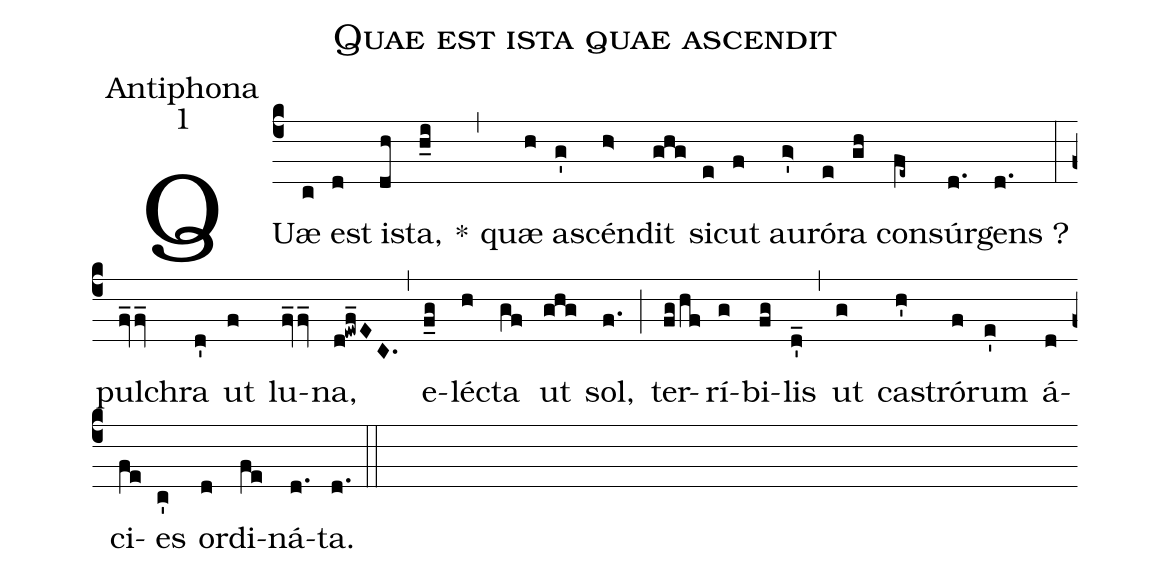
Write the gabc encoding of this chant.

name:Quae est ista quae ascendit;
office-part:Antiphona;
mode:1;
%%
(c4) QUæ(c) est(d) i(dh)sta,(h_i) *(,) quæ(h) a(g')scén(h>)dit(ghg) sic(e)ut(f) au(g'>)ró(e)ra(gh) con(fe~)súr(d.)gens ?(d.) (:) pul(fv_2/fv_)chra(d') ut(f) lu(fv_2/fv_)na,(d!ewf_EC.) (,) e(f_g)lé(h)cta(gf) ut(ghg) sol,(f.) (;) ter(fg/hf)rí(g)bi(fg)lis(d'_) (,) ut(g) ca(h')stró(f)rum(e') á(d)ci(fe)es(c') or(d)di(fe)ná(d.)ta.(d.) (::)
